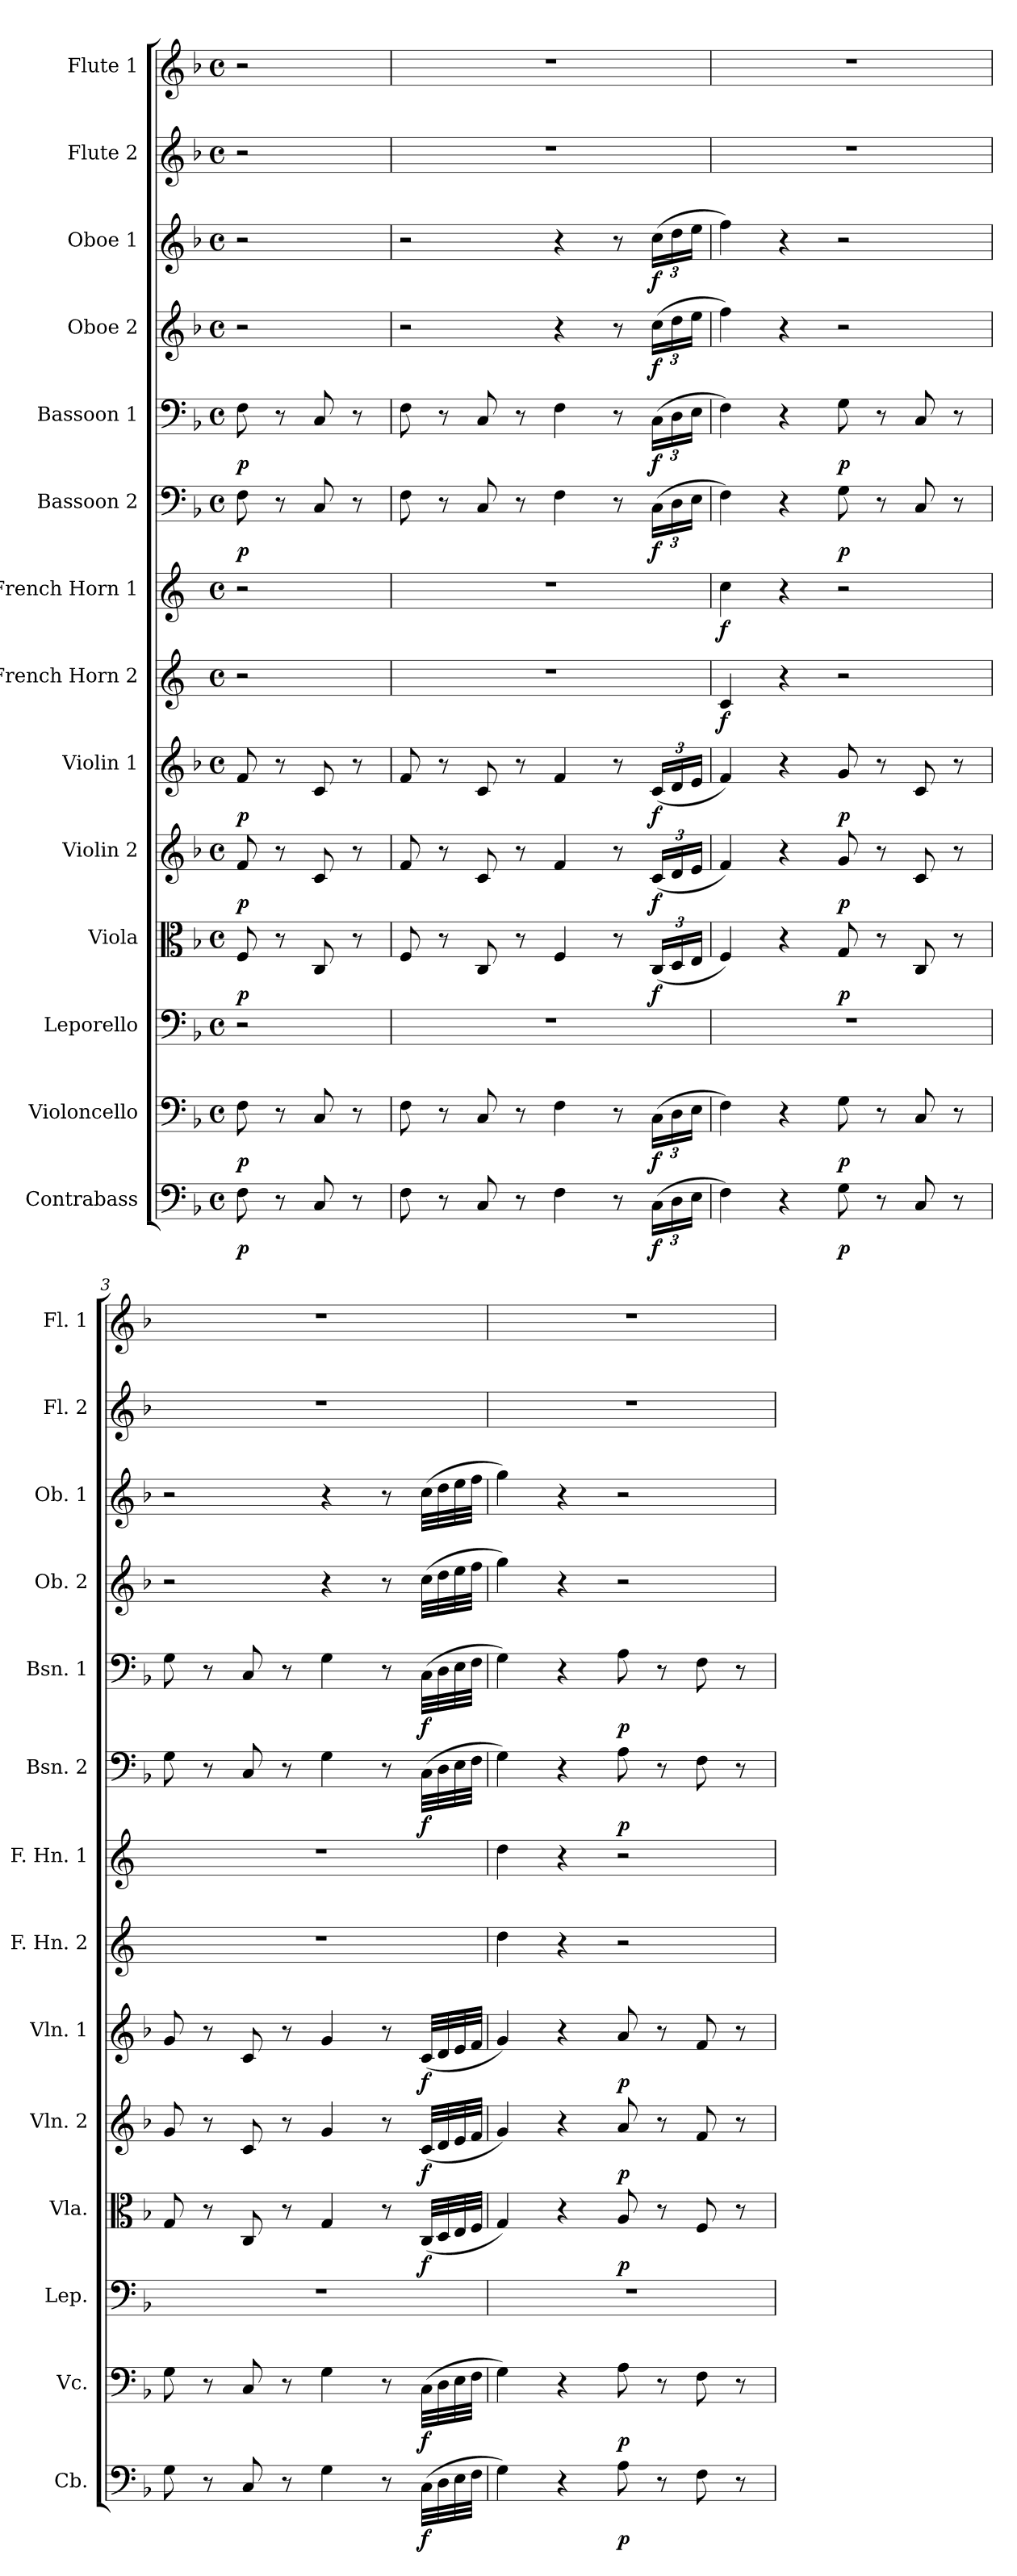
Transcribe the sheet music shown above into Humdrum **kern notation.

**kern	**dynam	**kern	**dynam	**kern	**kern	**dynam	**kern	**dynam	**kern	**dynam	**kern	**dynam	**kern	**dynam	**kern	**dynam	**kern	**dynam	**kern	**dynam	**kern	**dynam	**kern	**kern
*part14	*part14	*part13	*part13	*part12	*part11	*part11	*part10	*part10	*part9	*part9	*part8	*part8	*part7	*part7	*part6	*part6	*part5	*part5	*part4	*part4	*part3	*part3	*part2	*part1
*staff14	*staff14	*staff13	*staff13	*staff12	*staff11	*staff11	*staff10	*staff10	*staff9	*staff9	*staff8	*staff8	*staff7	*staff7	*staff6	*staff6	*staff5	*staff5	*staff4	*staff4	*staff3	*staff3	*staff2	*staff1
*I"Contrabass	*	*I"Violoncello	*	*I"Leporello	*I"Viola	*	*I"Violin 2	*	*I"Violin 1	*	*I"French Horn 2	*	*I"French Horn 1	*	*I"Bassoon 2	*	*I"Bassoon 1	*	*I"Oboe 2	*	*I"Oboe 1	*	*I"Flute 2	*I"Flute 1
*I'Cb.	*	*I'Vc.	*	*I'Lep.	*I'Vla.	*	*I'Vln. 2	*	*I'Vln. 1	*	*I'F. Hn. 2	*	*I'F. Hn. 1	*	*I'Bsn. 2	*	*I'Bsn. 1	*	*I'Ob. 2	*	*I'Ob. 1	*	*I'Fl. 2	*I'Fl. 1
*clefF4	*	*clefF4	*	*clefF4	*clefC3	*	*clefG2	*	*clefG2	*	*clefG2	*	*clefG2	*	*clefF4	*	*clefF4	*	*clefG2	*	*clefG2	*	*clefG2	*clefG2
*ITrd7c12	*	*	*	*	*	*	*	*	*	*	*ITrd4c7	*	*ITrd4c7	*	*	*	*	*	*	*	*	*	*	*
*k[b-]	*	*k[b-]	*	*k[b-]	*k[b-]	*	*k[b-]	*	*k[b-]	*	*k[b-]	*	*k[b-]	*	*k[b-]	*	*k[b-]	*	*k[b-]	*	*k[b-]	*	*k[b-]	*k[b-]
*M4/4	*	*M4/4	*	*M4/4	*M4/4	*	*M4/4	*	*M4/4	*	*M4/4	*	*M4/4	*	*M4/4	*	*M4/4	*	*M4/4	*	*M4/4	*	*M4/4	*M4/4
*met(c)	*	*met(c)	*	*met(c)	*met(c)	*	*met(c)	*	*met(c)	*	*met(c)	*	*met(c)	*	*met(c)	*	*met(c)	*	*met(c)	*	*met(c)	*	*met(c)	*met(c)
*MM200	*	*MM200	*	*MM200	*MM200	*	*MM200	*	*MM200	*	*MM200	*	*MM200	*	*MM200	*	*MM200	*	*MM200	*	*MM200	*	*MM200	*MM200
=	=	=	=	=	=	=	=	=	=	=	=	=	=	=	=	=	=	=	=	=	=	=	=	=
!	!LO:DY:b	!	!LO:DY:b	!	!	!LO:DY:b	!	!LO:DY:b	!	!LO:DY:b	!	!	!	!	!	!LO:DY:b	!	!LO:DY:b	!	!	!	!	!	!
8FF\	p	8F\	p	2r	8F/	p	8f/	p	8f/	p	2r	.	2r	.	8F\	p	8F\	p	2r	.	2r	.	2r	2r
8r	.	8r	.	.	8r	.	8r	.	8r	.	.	.	.	.	8r	.	8r	.	.	.	.	.	.	.
8CC/	.	8C/	.	.	8C/	.	8c/	.	8c/	.	.	.	.	.	8C/	.	8C/	.	.	.	.	.	.	.
8r	.	8r	.	.	8r	.	8r	.	8r	.	.	.	.	.	8r	.	8r	.	.	.	.	.	.	.
=1	=1	=1	=1	=1	=1	=1	=1	=1	=1	=1	=1	=1	=1	=1	=1	=1	=1	=1	=1	=1	=1	=1	=1	=1
8FF\	.	8F\	.	1r	8F/	.	8f/	.	8f/	.	1r	.	1r	.	8F\	.	8F\	.	2r	.	2r	.	1r	1r
8r	.	8r	.	.	8r	.	8r	.	8r	.	.	.	.	.	8r	.	8r	.	.	.	.	.	.	.
8CC/	.	8C/	.	.	8C/	.	8c/	.	8c/	.	.	.	.	.	8C/	.	8C/	.	.	.	.	.	.	.
8r	.	8r	.	.	8r	.	8r	.	8r	.	.	.	.	.	8r	.	8r	.	.	.	.	.	.	.
4FF\	.	4F\	.	.	4F/	.	4f/	.	4f/	.	.	.	.	.	4F\	.	4F\	.	4r	.	4r	.	.	.
8r	.	8r	.	.	8r	.	8r	.	8r	.	.	.	.	.	8r	.	8r	.	8r	.	8r	.	.	.
*Xbrackettup	*	*Xbrackettup	*	*	*Xbrackettup	*	*Xbrackettup	*	*Xbrackettup	*	*	*	*	*	*Xbrackettup	*	*Xbrackettup	*	*Xbrackettup	*	*Xbrackettup	*	*	*
!	!LO:DY:b	!	!LO:DY:b	!	!	!LO:DY:b	!	!LO:DY:b	!	!LO:DY:b	!	!	!	!	!	!LO:DY:b	!	!LO:DY:b	!	!LO:DY:b	!	!LO:DY:b	!	!
(>24CC\LL	f	(>24C\LL	f	.	(<24C/LL	f	(<24c/LL	f	(<24c/LL	f	.	.	.	.	(>24C\LL	f	(>24C\LL	f	(>24cc\LL	f	(>24cc\LL	f	.	.
24DD\	.	24D\	.	.	24D/	.	24d/	.	24d/	.	.	.	.	.	24D\	.	24D\	.	24dd\	.	24dd\	.	.	.
24EE\JJ	.	24E\JJ	.	.	24E/JJ	.	24e/JJ	.	24e/JJ	.	.	.	.	.	24E\JJ	.	24E\JJ	.	24ee\JJ	.	24ee\JJ	.	.	.
=2	=2	=2	=2	=2	=2	=2	=2	=2	=2	=2	=2	=2	=2	=2	=2	=2	=2	=2	=2	=2	=2	=2	=2	=2
!	!	!	!	!	!	!	!	!	!	!	!	!LO:DY:b	!	!LO:DY:b	!	!	!	!	!	!	!	!	!	!
4FF\)	.	4F\)	.	1r	4F/)	.	4f/)	.	4f/)	.	4F/	f	4f\	f	4F\)	.	4F\)	.	4ff\)	.	4ff\)	.	1r	1r
4r	.	4r	.	.	4r	.	4r	.	4r	.	4r	.	4r	.	4r	.	4r	.	4r	.	4r	.	.	.
!	!LO:DY:b	!	!LO:DY:b	!	!	!LO:DY:b	!	!LO:DY:b	!	!LO:DY:b	!	!	!	!	!	!LO:DY:b	!	!LO:DY:b	!	!	!	!	!	!
8GG\	p	8G\	p	.	8G/	p	8g/	p	8g/	p	2r	.	2r	.	8G\	p	8G\	p	2r	.	2r	.	.	.
8r	.	8r	.	.	8r	.	8r	.	8r	.	.	.	.	.	8r	.	8r	.	.	.	.	.	.	.
8CC/	.	8C/	.	.	8C/	.	8c/	.	8c/	.	.	.	.	.	8C/	.	8C/	.	.	.	.	.	.	.
8r	.	8r	.	.	8r	.	8r	.	8r	.	.	.	.	.	8r	.	8r	.	.	.	.	.	.	.
=3	=3	=3	=3	=3	=3	=3	=3	=3	=3	=3	=3	=3	=3	=3	=3	=3	=3	=3	=3	=3	=3	=3	=3	=3
8GG\	.	8G\	.	1r	8G/	.	8g/	.	8g/	.	1r	.	1r	.	8G\	.	8G\	.	2r	.	2r	.	1r	1r
8r	.	8r	.	.	8r	.	8r	.	8r	.	.	.	.	.	8r	.	8r	.	.	.	.	.	.	.
8CC/	.	8C/	.	.	8C/	.	8c/	.	8c/	.	.	.	.	.	8C/	.	8C/	.	.	.	.	.	.	.
8r	.	8r	.	.	8r	.	8r	.	8r	.	.	.	.	.	8r	.	8r	.	.	.	.	.	.	.
4GG\	.	4G\	.	.	4G/	.	4g/	.	4g/	.	.	.	.	.	4G\	.	4G\	.	4r	.	4r	.	.	.
8r	.	8r	.	.	8r	.	8r	.	8r	.	.	.	.	.	8r	.	8r	.	8r	.	8r	.	.	.
!	!LO:DY:b	!	!LO:DY:b	!	!	!LO:DY:b	!	!LO:DY:b	!	!LO:DY:b	!	!	!	!	!	!LO:DY:b	!	!LO:DY:b	!	!	!	!	!	!
(>32CC\LLL	f	(>32C\LLL	f	.	(<32C/LLL	f	(<32c/LLL	f	(<32c/LLL	f	.	.	.	.	(>32C\LLL	f	(>32C\LLL	f	(>32cc\LLL	.	(>32cc\LLL	.	.	.
32DD\	.	32D\	.	.	32D/	.	32d/	.	32d/	.	.	.	.	.	32D\	.	32D\	.	32dd\	.	32dd\	.	.	.
32EE\	.	32E\	.	.	32E/	.	32e/	.	32e/	.	.	.	.	.	32E\	.	32E\	.	32ee\	.	32ee\	.	.	.
32FF\JJJ	.	32F\JJJ	.	.	32F/JJJ	.	32f/JJJ	.	32f/JJJ	.	.	.	.	.	32F\JJJ	.	32F\JJJ	.	32ff\JJJ	.	32ff\JJJ	.	.	.
=4	=4	=4	=4	=4	=4	=4	=4	=4	=4	=4	=4	=4	=4	=4	=4	=4	=4	=4	=4	=4	=4	=4	=4	=4
4GG\)	.	4G\)	.	1r	4G/)	.	4g/)	.	4g/)	.	4g\	.	4g\	.	4G\)	.	4G\)	.	4gg\)	.	4gg\)	.	1r	1r
4r	.	4r	.	.	4r	.	4r	.	4r	.	4r	.	4r	.	4r	.	4r	.	4r	.	4r	.	.	.
!	!LO:DY:b	!	!LO:DY:b	!	!	!LO:DY:b	!	!LO:DY:b	!	!LO:DY:b	!	!	!	!	!	!LO:DY:b	!	!LO:DY:b	!	!	!	!	!	!
8AA\	p	8A\	p	.	8A/	p	8a/	p	8a/	p	2r	.	2r	.	8A\	p	8A\	p	2r	.	2r	.	.	.
8r	.	8r	.	.	8r	.	8r	.	8r	.	.	.	.	.	8r	.	8r	.	.	.	.	.	.	.
8FF\	.	8F\	.	.	8F/	.	8f/	.	8f/	.	.	.	.	.	8F\	.	8F\	.	.	.	.	.	.	.
8r	.	8r	.	.	8r	.	8r	.	8r	.	.	.	.	.	8r	.	8r	.	.	.	.	.	.	.
=	=	=	=	=	=	=	=	=	=	=	=	=	=	=	=	=	=	=	=	=	=	=	=	=
*-	*-	*-	*-	*-	*-	*-	*-	*-	*-	*-	*-	*-	*-	*-	*-	*-	*-	*-	*-	*-	*-	*-	*-	*-
